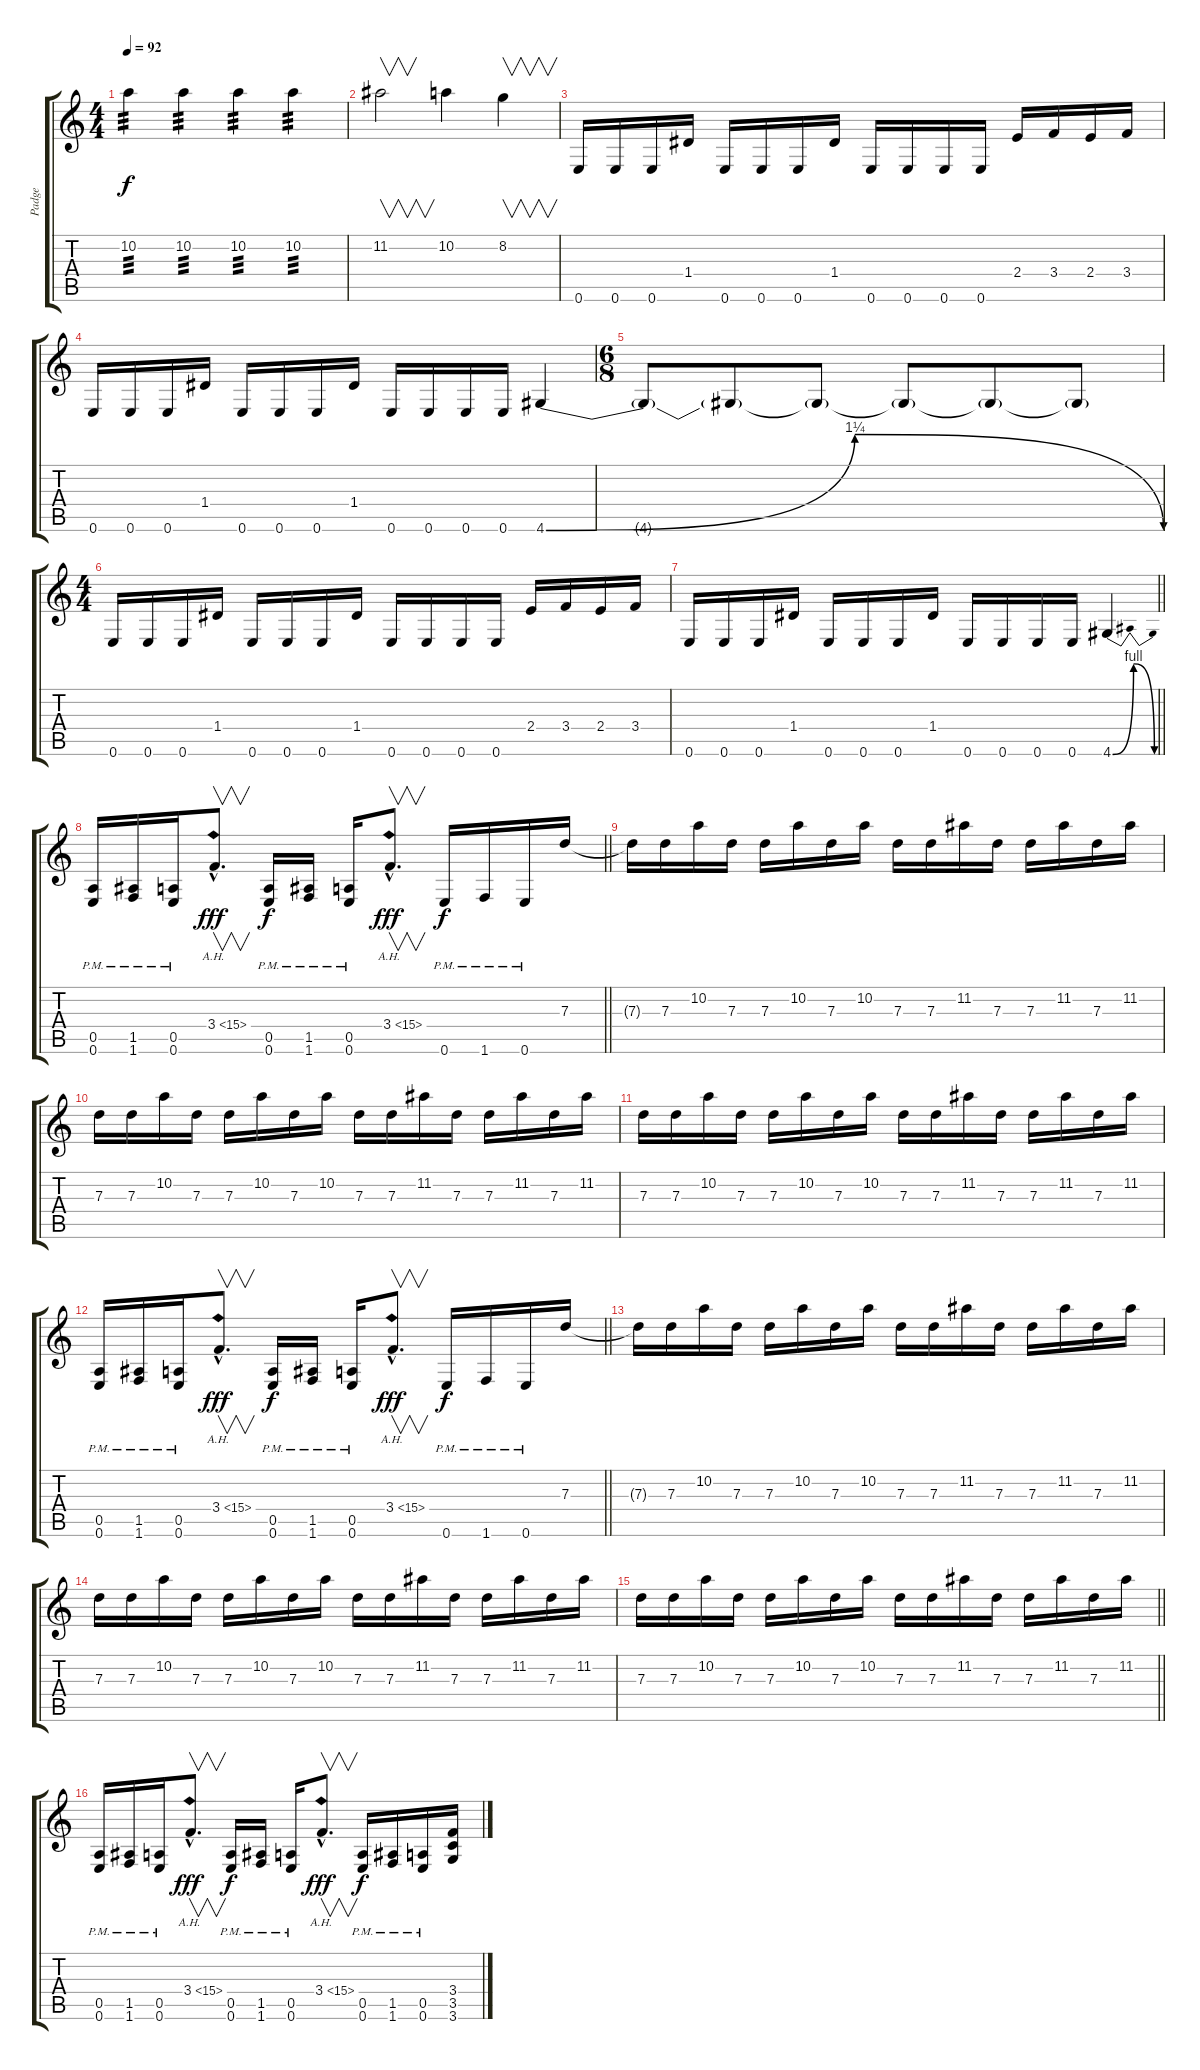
\track ("Padge" "Padge") {instrument distortionguitar}
\staff {score tabs}
\tuning (E4 B3 G3 D3 A2 E2) {hide}
\ts (4 4)
\tempo 92
\clef g2
\ks c
10.2.4{tp 3 dy f} 10.2.4{tp 3} 10.2.4{tp 3} 10.2.4{tp 3} |
11.2.2{v} 10.2.4 8.2.4{v} |
0.6.16 0.6.16 0.6.16 1.4.16 0.6.16 0.6.16 0.6.16 1.4.16 0.6.16 0.6.16 0.6.16 0.6.16 2.4.16 3.4.16 2.4.16 3.4.16 |
0.6.16 0.6.16 0.6.16 1.4.16 0.6.16 0.6.16 0.6.16 1.4.16 0.6.16 0.6.16 0.6.16 0.6.16 4.6{be (bendrelease 0 0 5 5 10 5 60 0)}.4 |
\ts (6 8)
4.6{t}.8 4.6{t}.8 4.6{t}.8 4.6{t}.8 4.6{t}.8 4.6{t}.8 |
\ts (4 4)
0.6.16 0.6.16 0.6.16 1.4.16 0.6.16 0.6.16 0.6.16 1.4.16 0.6.16 0.6.16 0.6.16 0.6.16 2.4.16 3.4.16 2.4.16 3.4.16 |
\barLineRight lightlight
0.6.16 0.6.16 0.6.16 1.4.16 0.6.16 0.6.16 0.6.16 1.4.16 0.6.16 0.6.16 0.6.16 0.6.16 4.6{be (bendrelease 0 0 10 4 20 4 60 0)}.4 |
\barLineRight lightlight
(0.5{pm} 0.6{pm}).16 (1.5{pm} 1.6{pm}).16 (0.5{pm} 0.6{pm}).16 3.4{ah 12 hac}.8{v d dy fff} (0.5{pm} 0.6{pm}).16{dy f} (1.5{pm} 1.6{pm}).16 (0.5{pm} 0.6{pm}).16 3.4{ah 12 hac}.8{v d dy fff} 0.6{pm}.16{dy f} 1.6{pm}.16 0.6{pm}.16 7.3.16 |
7.3{t}.16 7.3.16 10.2.16 7.3.16 7.3.16 10.2.16 7.3.16 10.2.16 7.3.16 7.3.16 11.2.16 7.3.16 7.3.16 11.2.16 7.3.16 11.2.16 |
7.3.16 7.3.16 10.2.16 7.3.16 7.3.16 10.2.16 7.3.16 10.2.16 7.3.16 7.3.16 11.2.16 7.3.16 7.3.16 11.2.16 7.3.16 11.2.16 |
7.3.16 7.3.16 10.2.16 7.3.16 7.3.16 10.2.16 7.3.16 10.2.16 7.3.16 7.3.16 11.2.16 7.3.16 7.3.16 11.2.16 7.3.16 11.2.16 |
\barLineRight lightlight
(0.5{pm} 0.6{pm}).16 (1.5{pm} 1.6{pm}).16 (0.5{pm} 0.6{pm}).16 3.4{ah 12 hac}.8{v d dy fff} (0.5{pm} 0.6{pm}).16{dy f} (1.5{pm} 1.6{pm}).16 (0.5{pm} 0.6{pm}).16 3.4{ah 12 hac}.8{v d dy fff} 0.6{pm}.16{dy f} 1.6{pm}.16 0.6{pm}.16 7.3.16 |
7.3{t}.16 7.3.16 10.2.16 7.3.16 7.3.16 10.2.16 7.3.16 10.2.16 7.3.16 7.3.16 11.2.16 7.3.16 7.3.16 11.2.16 7.3.16 11.2.16 |
7.3.16 7.3.16 10.2.16 7.3.16 7.3.16 10.2.16 7.3.16 10.2.16 7.3.16 7.3.16 11.2.16 7.3.16 7.3.16 11.2.16 7.3.16 11.2.16 |
\barLineRight lightlight
7.3.16 7.3.16 10.2.16 7.3.16 7.3.16 10.2.16 7.3.16 10.2.16 7.3.16 7.3.16 11.2.16 7.3.16 7.3.16 11.2.16 7.3.16 11.2.16 |
(0.5{pm} 0.6{pm}).16 (1.5{pm} 1.6{pm}).16 (0.5{pm} 0.6{pm}).16 3.4{ah 12 hac}.8{v d dy fff} (0.5{pm} 0.6{pm}).16{dy f} (1.5{pm} 1.6{pm}).16 (0.5{pm} 0.6{pm}).16 3.4{ah 12 hac}.8{v d dy fff} (0.5{pm} 0.6{pm}).16{dy f} (1.5{pm} 1.6{pm}).16 (0.5{pm} 0.6{pm}).16 (3.4 3.5 3.6).16
